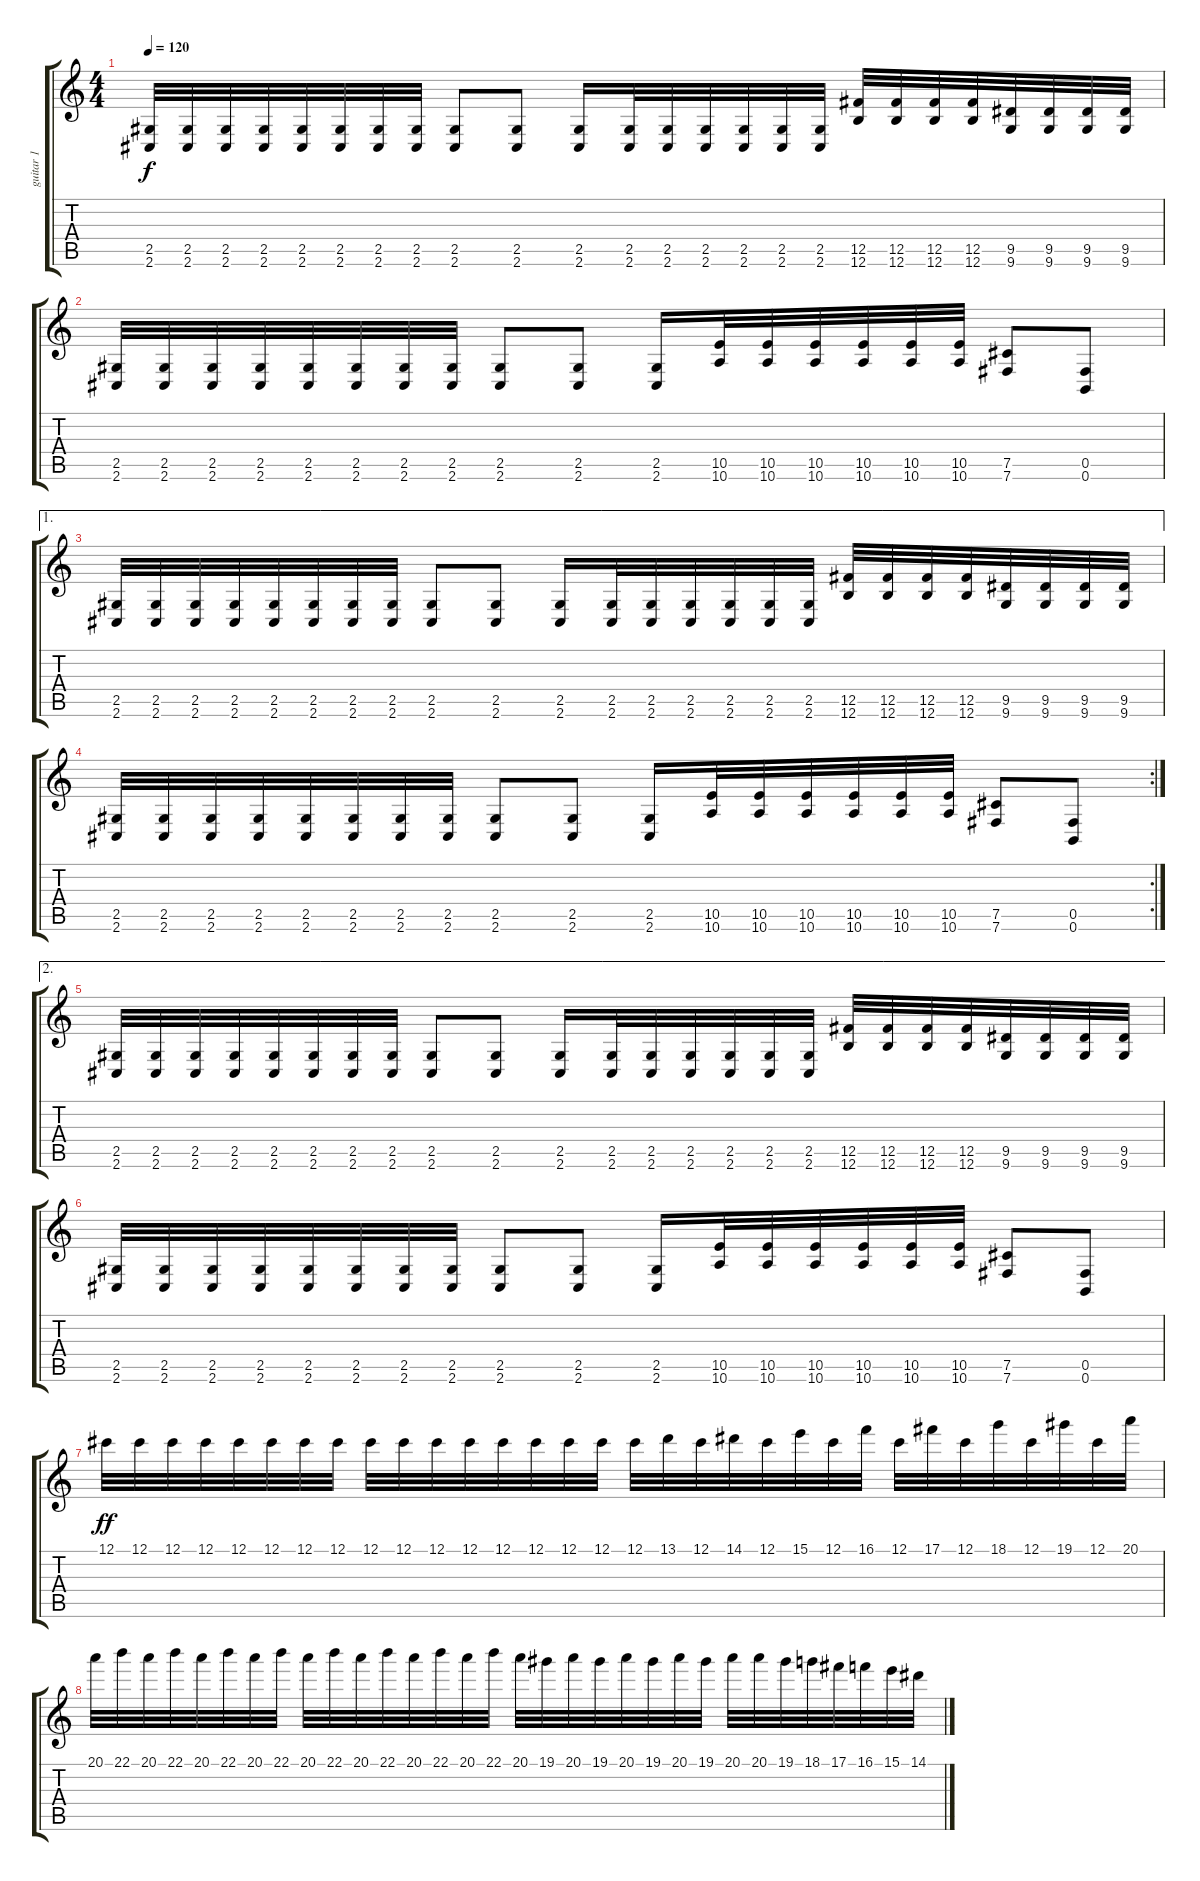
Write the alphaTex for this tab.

\track ("guitar 1" "guitar 1") {instrument overdrivenguitar}
\staff {score tabs}
\tuning (Db4 Ab3 E3 B2 Gb2 B1) {hide}
\ts (4 4)
\tempo 120
\clef g2
\ks c
(2.5 2.6).32{dy f} (2.5 2.6).32 (2.5 2.6).32 (2.5 2.6).32 (2.5 2.6).32 (2.5 2.6).32 (2.5 2.6).32 (2.5 2.6).32 (2.5 2.6).8 (2.5 2.6).8 (2.5 2.6).16 (2.5 2.6).32 (2.5 2.6).32 (2.5 2.6).32 (2.5 2.6).32 (2.5 2.6).32 (2.5 2.6).32 (12.5 12.6).32 (12.5 12.6).32 (12.5 12.6).32 (12.5 12.6).32 (9.5 9.6).32 (9.5 9.6).32 (9.5 9.6).32 (9.5 9.6).32 |
(2.5 2.6).32 (2.5 2.6).32 (2.5 2.6).32 (2.5 2.6).32 (2.5 2.6).32 (2.5 2.6).32 (2.5 2.6).32 (2.5 2.6).32 (2.5 2.6).8 (2.5 2.6).8 (2.5 2.6).16 (10.5 10.6).32 (10.5 10.6).32 (10.5 10.6).32 (10.5 10.6).32 (10.5 10.6).32 (10.5 10.6).32 (7.5 7.6).8 (0.5 0.6).8 |
\ae 1
(2.5 2.6).32 (2.5 2.6).32 (2.5 2.6).32 (2.5 2.6).32 (2.5 2.6).32 (2.5 2.6).32 (2.5 2.6).32 (2.5 2.6).32 (2.5 2.6).8 (2.5 2.6).8 (2.5 2.6).16 (2.5 2.6).32 (2.5 2.6).32 (2.5 2.6).32 (2.5 2.6).32 (2.5 2.6).32 (2.5 2.6).32 (12.5 12.6).32 (12.5 12.6).32 (12.5 12.6).32 (12.5 12.6).32 (9.5 9.6).32 (9.5 9.6).32 (9.5 9.6).32 (9.5 9.6).32 |
\rc 2
(2.5 2.6).32 (2.5 2.6).32 (2.5 2.6).32 (2.5 2.6).32 (2.5 2.6).32 (2.5 2.6).32 (2.5 2.6).32 (2.5 2.6).32 (2.5 2.6).8 (2.5 2.6).8 (2.5 2.6).16 (10.5 10.6).32 (10.5 10.6).32 (10.5 10.6).32 (10.5 10.6).32 (10.5 10.6).32 (10.5 10.6).32 (7.5 7.6).8 (0.5 0.6).8 |
\ae 2
(2.5 2.6).32 (2.5 2.6).32 (2.5 2.6).32 (2.5 2.6).32 (2.5 2.6).32 (2.5 2.6).32 (2.5 2.6).32 (2.5 2.6).32 (2.5 2.6).8 (2.5 2.6).8 (2.5 2.6).16 (2.5 2.6).32 (2.5 2.6).32 (2.5 2.6).32 (2.5 2.6).32 (2.5 2.6).32 (2.5 2.6).32 (12.5 12.6).32 (12.5 12.6).32 (12.5 12.6).32 (12.5 12.6).32 (9.5 9.6).32 (9.5 9.6).32 (9.5 9.6).32 (9.5 9.6).32 |
(2.5 2.6).32 (2.5 2.6).32 (2.5 2.6).32 (2.5 2.6).32 (2.5 2.6).32 (2.5 2.6).32 (2.5 2.6).32 (2.5 2.6).32 (2.5 2.6).8 (2.5 2.6).8 (2.5 2.6).16 (10.5 10.6).32 (10.5 10.6).32 (10.5 10.6).32 (10.5 10.6).32 (10.5 10.6).32 (10.5 10.6).32 (7.5 7.6).8 (0.5 0.6).8 |
12.1.32{dy ff volume 16} 12.1.32 12.1.32 12.1.32 12.1.32 12.1.32 12.1.32 12.1.32 12.1.32 12.1.32 12.1.32 12.1.32 12.1.32 12.1.32 12.1.32 12.1.32 12.1.32 13.1.32 12.1.32 14.1.32 12.1.32 15.1.32 12.1.32 16.1.32 12.1.32 17.1.32 12.1.32 18.1.32 12.1.32 19.1.32 12.1.32 20.1.32 |
20.1.32 22.1.32 20.1.32 22.1.32 20.1.32 22.1.32 20.1.32 22.1.32 20.1.32 22.1.32 20.1.32 22.1.32 20.1.32 22.1.32 20.1.32 22.1.32 20.1.32 19.1.32 20.1.32 19.1.32 20.1.32 19.1.32 20.1.32 19.1.32 20.1.32 20.1.32 19.1.32 18.1.32 17.1.32 16.1.32 15.1.32 14.1.32
